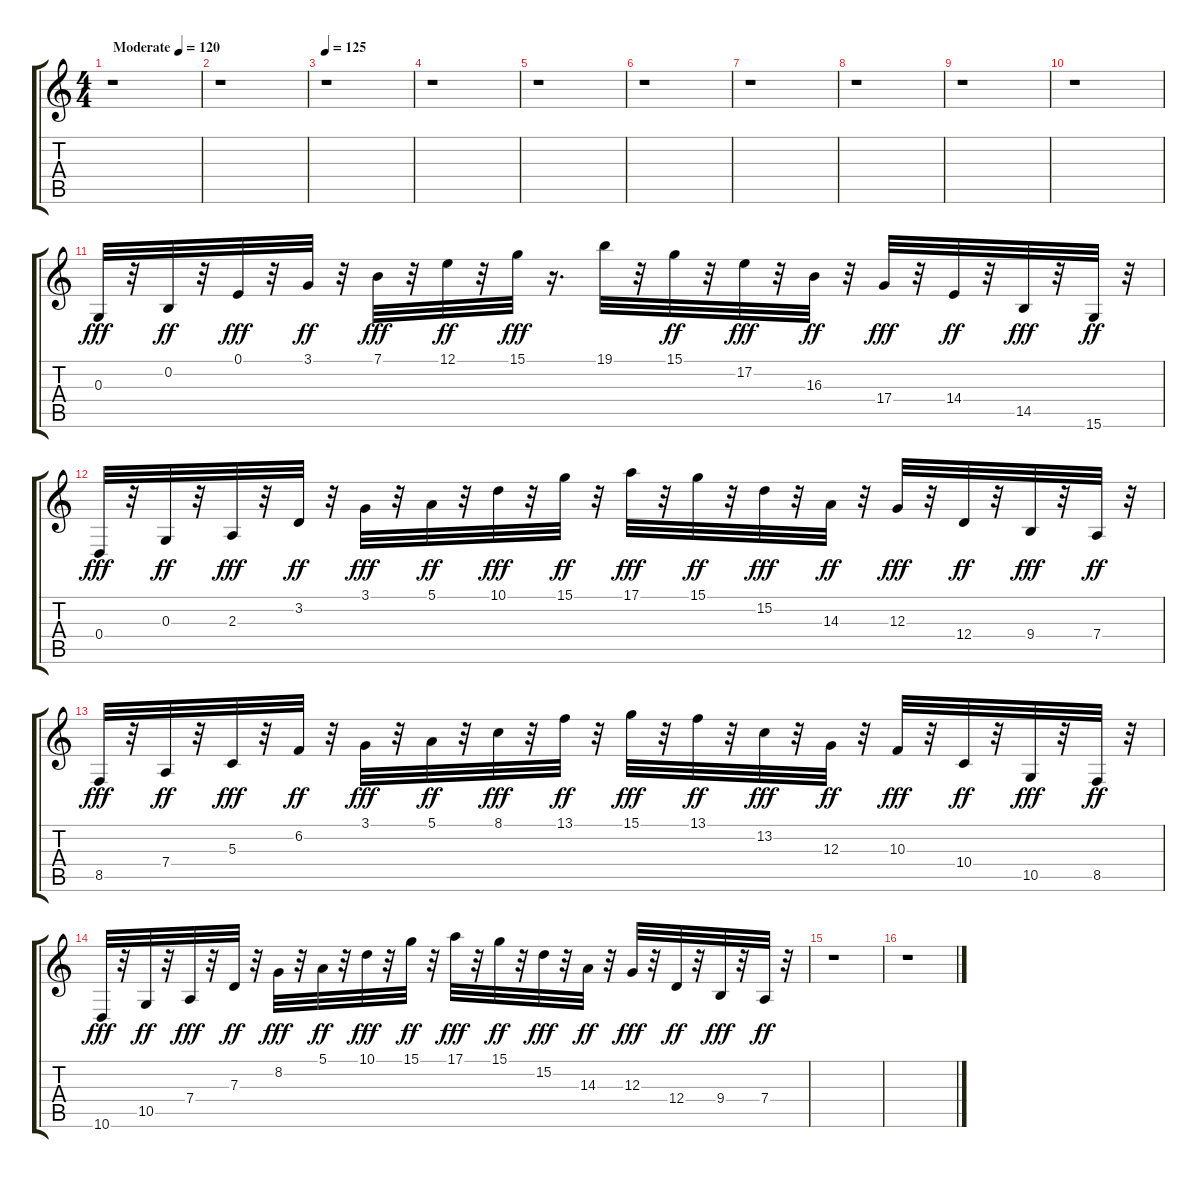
\track "" {instrument orchestralharp}
\staff {score tabs}
\tuning (E4 B3 G3 D3 A2 E2) {hide}
\ts (4 4)
\tempo (120 "Moderate")
\clef g2
\ks c
r.1{dy fff instrument orchestralharp} |
r.1 |
\tempo 125
r.1 |
r.1 |
r.1 |
r.1 |
r.1 |
r.1 |
r.1 |
r.1 |
0.3.32{balance 11} r.32 0.2.32{dy ff balance 10} r.32 0.1.32{dy fff balance 8} r.32 3.1.32{dy ff balance 7} r.32 7.1.32{dy fff balance 6} r.32 12.1.32{dy ff balance 5} r.32 15.1.32{dy fff balance 3} r.16{d} 19.1.32{balance 1} r.32 15.1.32{dy ff balance 2} r.32 17.2.32{dy fff balance 3} r.32 16.3.32{dy ff balance 5} r.32 17.4.32{dy fff balance 6} r.32 14.4.32{dy ff balance 7} r.32 14.5.32{dy fff balance 8} r.32 15.6.32{dy ff balance 10} r.32 |
0.4.32{dy fff balance 11} r.32 0.3.32{dy ff balance 10} r.32 2.3.32{dy fff balance 8} r.32 3.2.32{dy ff balance 7} r.32 3.1.32{dy fff balance 6} r.32 5.1.32{dy ff balance 5} r.32 10.1.32{dy fff balance 3} r.32 15.1.32{dy ff balance 2} r.32 17.1.32{dy fff balance 1} r.32 15.1.32{dy ff balance 2} r.32 15.2.32{dy fff balance 3} r.32 14.3.32{dy ff balance 5} r.32 12.3.32{dy fff balance 6} r.32 12.4.32{dy ff balance 7} r.32 9.4.32{dy fff balance 8} r.32 7.4.32{dy ff balance 10} r.32 |
8.5.32{dy fff balance 11} r.32 7.4.32{dy ff balance 10} r.32 5.3.32{dy fff balance 8} r.32 6.2.32{dy ff balance 7} r.32 3.1.32{dy fff balance 6} r.32 5.1.32{dy ff balance 5} r.32 8.1.32{dy fff balance 3} r.32 13.1.32{dy ff balance 2} r.32 15.1.32{dy fff balance 1} r.32 13.1.32{dy ff balance 2} r.32 13.2.32{dy fff balance 3} r.32 12.3.32{dy ff balance 5} r.32 10.3.32{dy fff balance 6} r.32 10.4.32{dy ff balance 7} r.32 10.5.32{dy fff balance 8} r.32 8.5.32{dy ff balance 10} r.32 |
10.6.32{dy fff balance 11} r.32 10.5.32{dy ff balance 10} r.32 7.4.32{dy fff balance 8} r.32 7.3.32{dy ff balance 7} r.32 8.2.32{dy fff balance 6} r.32 5.1.32{dy ff balance 5} r.32 10.1.32{dy fff balance 3} r.32 15.1.32{dy ff balance 2} r.32 17.1.32{dy fff balance 1} r.32 15.1.32{dy ff balance 2} r.32 15.2.32{dy fff balance 3} r.32 14.3.32{dy ff balance 5} r.32 12.3.32{dy fff balance 6} r.32 12.4.32{dy ff balance 7} r.32 9.4.32{dy fff balance 8} r.32 7.4.32{dy ff balance 10} r.32 |
r.1 |
r.1
